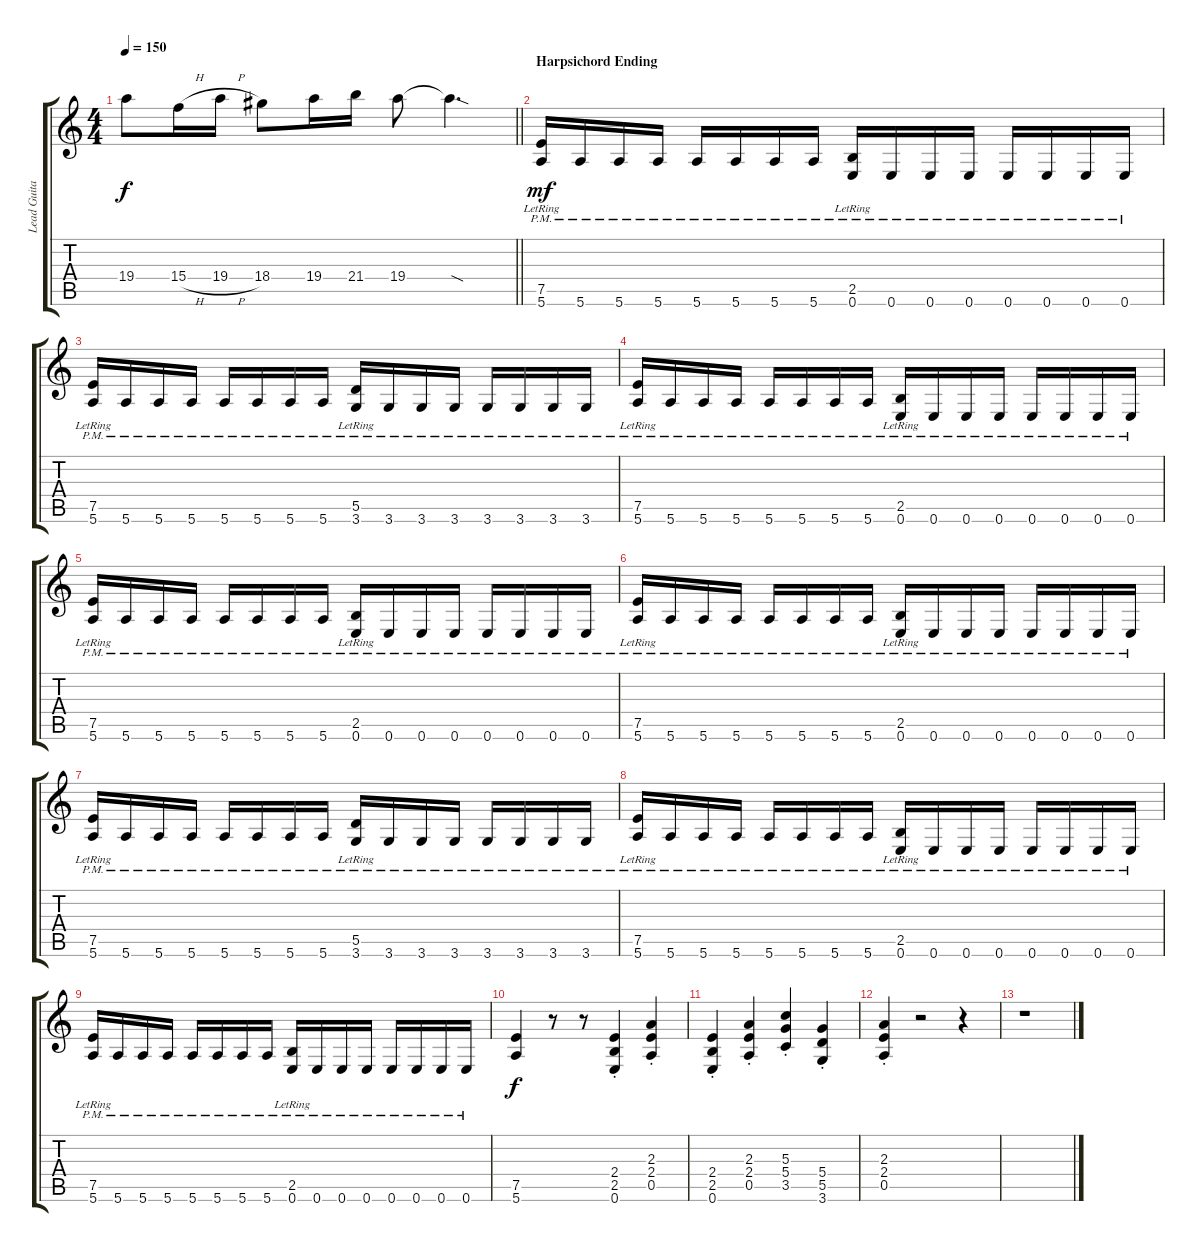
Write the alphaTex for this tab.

\track ("Lead Guitar" "Lead Guita") {instrument distortionguitar}
\staff {score tabs}
\tuning (E4 B3 G3 D3 A2 E2) {hide}
\ts (4 4)
\tempo 150
\clef g2
\barLineRight lightlight
\ks c
19.4.8{dy f} 15.4{h}.16 19.4{h}.16 18.4.8 19.4.16 21.4.16 19.4.8 19.4{sod t}.4{d} |
\section ("" "Harpsichord Ending")
(7.5{lr} 5.6{pm}).16{dy mf} 5.6{pm}.16 5.6{pm}.16 5.6{pm}.16 5.6{pm}.16 5.6{pm}.16 5.6{pm}.16 5.6{pm}.16 (2.5{lr} 0.6{pm}).16 0.6{pm}.16 0.6{pm}.16 0.6{pm}.16 0.6{pm}.16 0.6{pm}.16 0.6{pm}.16 0.6{pm}.16 |
(7.5{lr} 5.6{pm}).16 5.6{pm}.16 5.6{pm}.16 5.6{pm}.16 5.6{pm}.16 5.6{pm}.16 5.6{pm}.16 5.6{pm}.16 (5.5{lr} 3.6{pm}).16 3.6{pm}.16 3.6{pm}.16 3.6{pm}.16 3.6{pm}.16 3.6{pm}.16 3.6{pm}.16 3.6{pm}.16 |
(7.5{lr} 5.6{pm}).16 5.6{pm}.16 5.6{pm}.16 5.6{pm}.16 5.6{pm}.16 5.6{pm}.16 5.6{pm}.16 5.6{pm}.16 (2.5{lr} 0.6{pm}).16 0.6{pm}.16 0.6{pm}.16 0.6{pm}.16 0.6{pm}.16 0.6{pm}.16 0.6{pm}.16 0.6{pm}.16 |
(7.5{lr} 5.6{pm}).16 5.6{pm}.16 5.6{pm}.16 5.6{pm}.16 5.6{pm}.16 5.6{pm}.16 5.6{pm}.16 5.6{pm}.16 (2.5{lr} 0.6{pm}).16 0.6{pm}.16 0.6{pm}.16 0.6{pm}.16 0.6{pm}.16 0.6{pm}.16 0.6{pm}.16 0.6{pm}.16 |
(7.5{lr} 5.6{pm}).16 5.6{pm}.16 5.6{pm}.16 5.6{pm}.16 5.6{pm}.16 5.6{pm}.16 5.6{pm}.16 5.6{pm}.16 (2.5{lr} 0.6{pm}).16 0.6{pm}.16 0.6{pm}.16 0.6{pm}.16 0.6{pm}.16 0.6{pm}.16 0.6{pm}.16 0.6{pm}.16 |
(7.5{lr} 5.6{pm}).16 5.6{pm}.16 5.6{pm}.16 5.6{pm}.16 5.6{pm}.16 5.6{pm}.16 5.6{pm}.16 5.6{pm}.16 (5.5{lr} 3.6{pm}).16 3.6{pm}.16 3.6{pm}.16 3.6{pm}.16 3.6{pm}.16 3.6{pm}.16 3.6{pm}.16 3.6{pm}.16 |
(7.5{lr} 5.6{pm}).16 5.6{pm}.16 5.6{pm}.16 5.6{pm}.16 5.6{pm}.16 5.6{pm}.16 5.6{pm}.16 5.6{pm}.16 (2.5{lr} 0.6{pm}).16 0.6{pm}.16 0.6{pm}.16 0.6{pm}.16 0.6{pm}.16 0.6{pm}.16 0.6{pm}.16 0.6{pm}.16 |
(7.5{lr} 5.6{pm}).16 5.6{pm}.16 5.6{pm}.16 5.6{pm}.16 5.6{pm}.16 5.6{pm}.16 5.6{pm}.16 5.6{pm}.16 (2.5{lr} 0.6{pm}).16 0.6{pm}.16 0.6{pm}.16 0.6{pm}.16 0.6{pm}.16 0.6{pm}.16 0.6{pm}.16 0.6{pm}.16 |
(7.5 5.6).4{dy f} r.8 r.8 (2.4{st} 2.5{st} 0.6{st}).4 (2.3{st} 2.4{st} 0.5{st}).4 |
(2.4{st} 2.5{st} 0.6{st}).4 (2.3{st} 2.4{st} 0.5{st}).4 (5.3{st} 5.4{st} 3.5{st}).4 (5.4{st} 5.5{st} 3.6{st}).4 |
(2.3{st} 2.4{st} 0.5{st}).4 r.2 r.4 |
r.1
